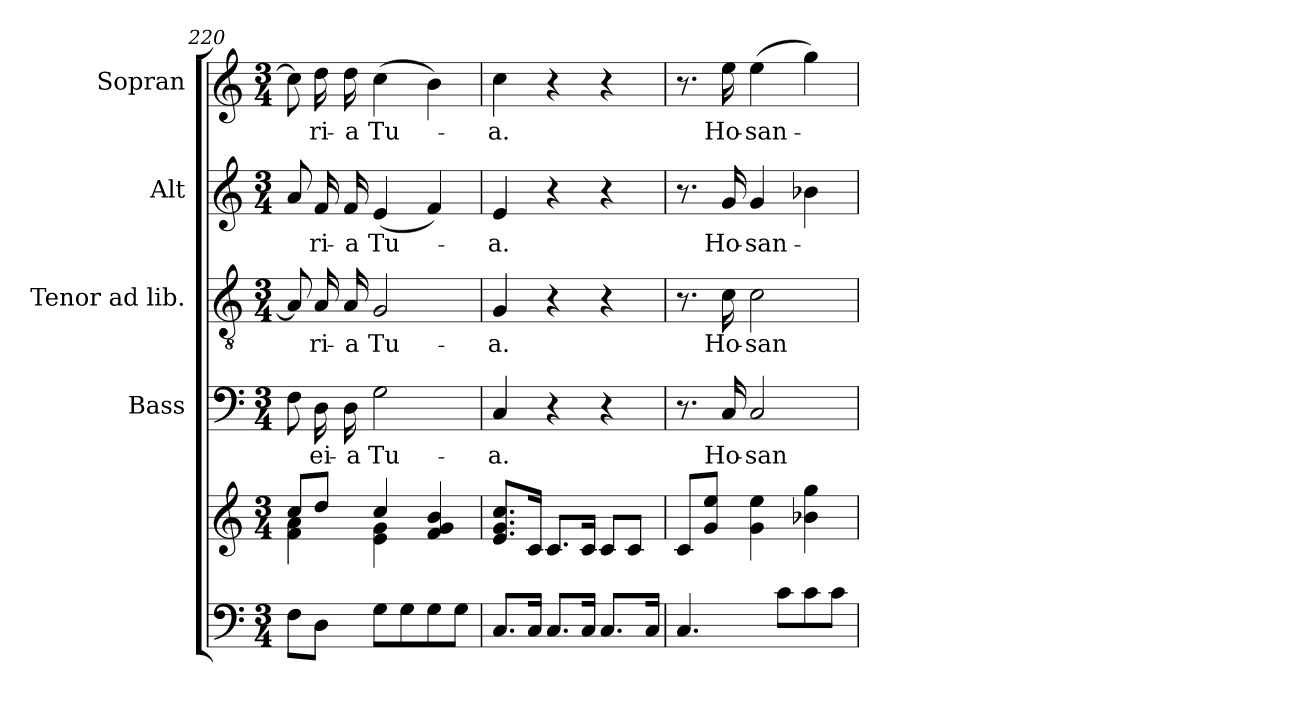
**kern	**kern	**kern	**text	**kern	**text	**kern	**text	**kern	**text
*part5	*part5	*part4	*part4	*part3	*part3	*part2	*part2	*part1	*part1
*staff6	*staff5	*staff4	*staff4	*staff3	*staff3	*staff2	*staff2	*staff1	*staff1
*	*	*I"Bass	*	*I"Tenor ad lib.	*	*I"Alt	*	*I"Sopran	*
*	*	*I'B.	*	*I'T.	*	*I'A.	*	*I'S.	*
*clefF4	*clefG2	*clefF4	*	*clefGv2	*	*clefG2	*	*clefG2	*
*k[]	*k[]	*k[]	*	*k[]	*	*k[]	*	*k[]	*
*C:	*C:	*C:	*	*C:	*	*C:	*	*C:	*
*M3/4	*M3/4	*M3/4	*	*M3/4	*	*M3/4	*	*M3/4	*
=220	=220	=220	=220	=220	=220	=220	=220	=220	=220
*	*^	*	*	*	*	*	*	*	*
8F\L	8cc/L	4f\ 4a\	8F\	.	8A/]	.	8a/	.	8cc\]	.
!	!	!	!	!LO:LY:b	!	!LO:LY:b	!	!LO:LY:b	!	!LO:LY:b
8D\J	8dd/J	.	16D\	-ei-	16A/	-ri-	16f/	-ri-	16dd\	-ri-
!	!	!	!	!LO:LY:b	!	!LO:LY:b	!	!LO:LY:b	!	!LO:LY:b
.	.	.	16D\	-a	16A/	-a	16f/	-a	16dd\	-a
!	!	!	!	!LO:LY:b	!	!LO:LY:b	!	!LO:LY:b	!	!LO:LY:b
8G\L	4cc/	4e\ 4g\	2G\	Tu-	2G/	Tu-	(<4e/	Tu-	(>4cc\	Tu-
8G\	.	.	.	.	.	.	.	.	.	.
8G\	4f/ 4g/ 4b/	4ryy	.	.	.	.	4f/)	.	4b\)	.
8G\J	.	.	.	.	.	.	.	.	.	.
*	*v	*v	*	*	*	*	*	*	*	*
=221	=221	=221	=221	=221	=221	=221	=221	=221	=221
!	!	!	!LO:LY:b	!	!LO:LY:b	!	!LO:LY:b	!	!LO:LY:b
8.C/L	8.e/ 8.g/ 8.cc/L	4C/	-a.	4G/	-a.	4e/	-a.	4cc\	-a.
16C/Jk	16c/Jk	.	.	.	.	.	.	.	.
8.C/L	8.c/L	4r	.	4r	.	4r	.	4r	.
16C/Jk	16c/Jk	.	.	.	.	.	.	.	.
8.C/L	8c/L	4r	.	4r	.	4r	.	4r	.
.	8c/J	.	.	.	.	.	.	.	.
16C/Jk	.	.	.	.	.	.	.	.	.
=222	=222	=222	=222	=222	=222	=222	=222	=222	=222
4.C/	8c/L	8.r	.	8.r	.	8.r	.	8.r	.
.	8g/ 8ee/J	.	.	.	.	.	.	.	.
!	!	!	!LO:LY:b	!	!LO:LY:b	!	!LO:LY:b	!	!LO:LY:b
.	.	16C/	Ho-	16c\	Ho-	16g/	Ho-	16ee\	Ho-
!	!	!	!LO:LY:b	!	!LO:LY:b	!	!LO:LY:b	!	!LO:LY:b
.	4g\ 4ee\	2C/	-san-	2c\	-san-	4g/	-san-	(>4ee\	-san-
8c\L	.	.	.	.	.	.	.	.	.
8c\	4b-X\ 4gg\	.	.	.	.	4b-X\	.	4gg\)	.
8c\J	.	.	.	.	.	.	.	.	.
=	=	=	=	=	=	=	=	=	=
*-	*-	*-	*-	*-	*-	*-	*-	*-	*-
